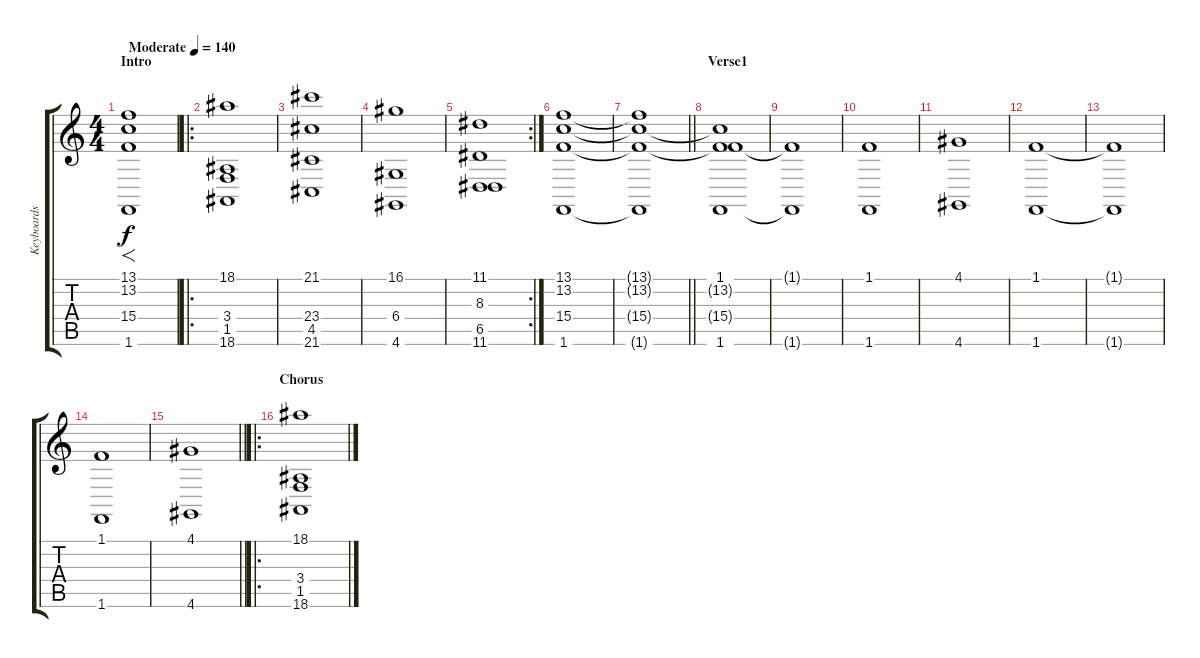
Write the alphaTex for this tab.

\track ("Keyboards" "Keyboards") {instrument pad7halo}
\staff {score tabs}
\tuning (E4 B3 G3 D3 A2 E2) {hide}
\ts (4 4)
\section ("" "Intro")
\tempo (140 "Moderate")
\clef g2
\ks c
(13.1 13.2 15.4 1.6).1{f dy f instrument pad7halo} |
\ro
(18.1 3.4 1.5 18.6).1 |
(21.1 23.4 4.5 21.6).1 |
(16.1 6.4 4.6).1 |
\rc 2
(11.1 8.3 6.5 11.6).1 |
(13.1 13.2 15.4 1.6).1 |
\barLineRight lightlight
(13.1{t} 13.2{t} 15.4{t} 1.6{t}).1 |
\section ("" "Verse1")
(1.1 13.2{t} 15.4{t} 1.6).1 |
(1.1{t} 1.6{t}).1 |
(1.1 1.6).1 |
(4.1 4.6).1 |
(1.1 1.6).1 |
(1.1{t} 1.6{t}).1 |
(1.1 1.6).1 |
\barLineRight lightlight
(4.1 4.6).1 |
\ro
\section ("" "Chorus")
(18.1 3.4 1.5 18.6).1
